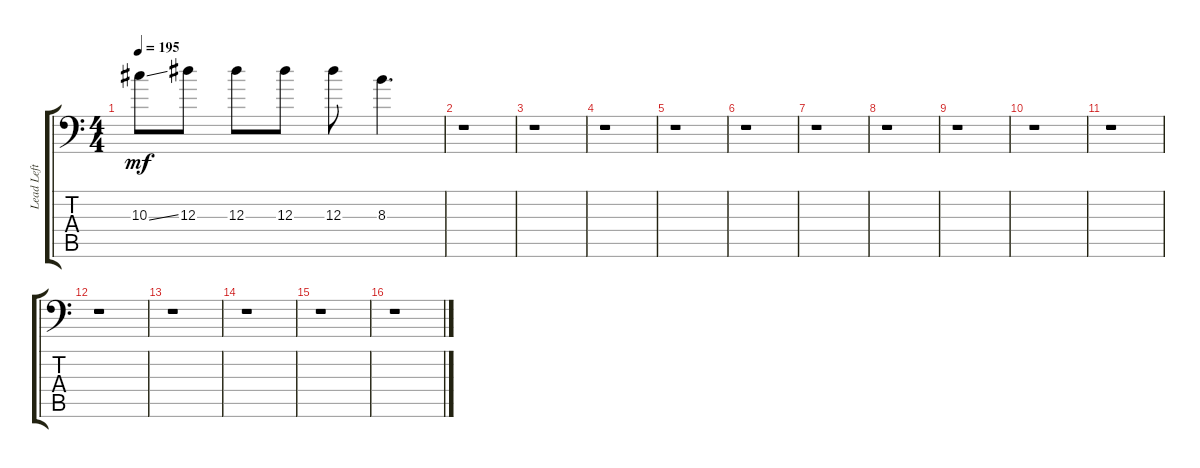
\track ("Lead Left" "Lead Left") {instrument distortionguitar}
\staff {score tabs}
\tuning (C4 G3 Eb3 Bb2 F2 Bb1) {hide}
\ts (4 4)
\tempo 195
\clef f4
\ks c
10.3{ss}.8{dy mf} 12.3.8 12.3.8 12.3.8 12.3.8 8.3.4{d} |
r.1 |
r.1 |
r.1 |
r.1 |
r.1 |
r.1 |
r.1 |
r.1 |
r.1 |
r.1 |
r.1 |
r.1 |
r.1 |
r.1 |
r.1
